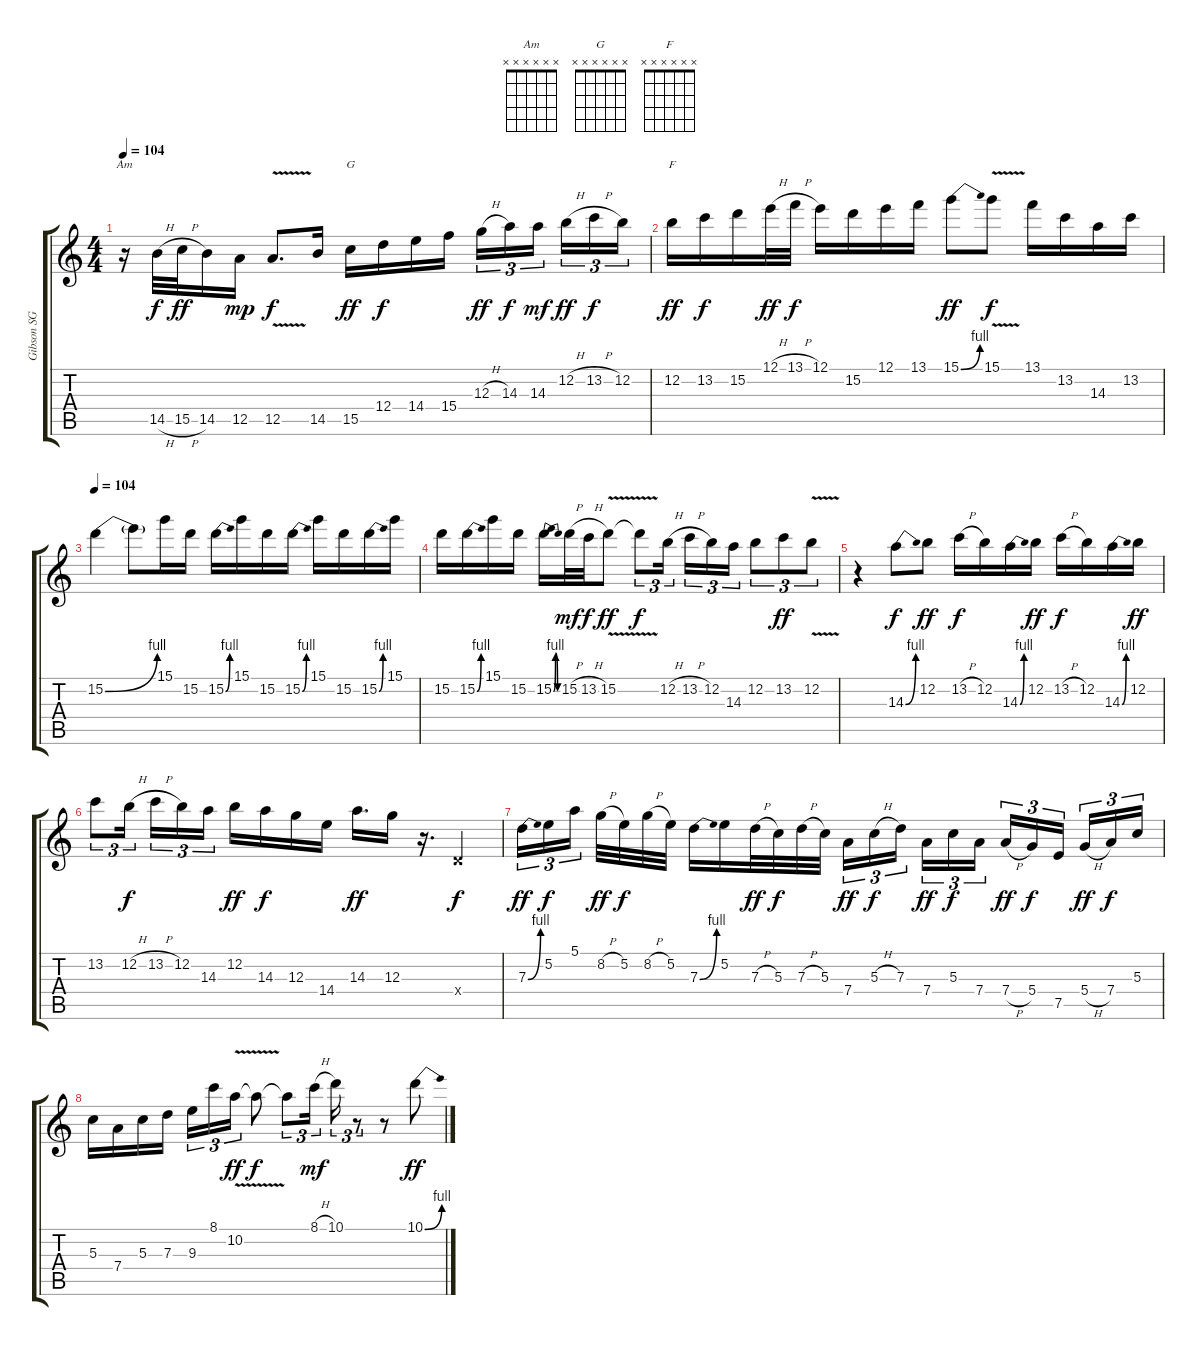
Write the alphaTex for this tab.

\track ("Gibson SG   6 Strings" "Gibson SG ") {instrument overdrivenguitar}
\staff {score tabs}
\tuning (E4 B3 G3 D3 A2 E2) {hide}
\chord ("Am" x x x x x x)
\chord ("G" x x x x x x)
\chord ("F" x x x x x x)
\ts (4 4)
\tempo 104
\clef g2
\ks c
r.16{ch "Am" dy f} 14.5{h}.32 15.5{h}.32{dy ff} 14.5.16 12.5.16{dy mp} 12.5{v}.8{d dy f} 14.5.16 15.5.16{ch "G" dy ff} 12.4.16{dy f} 14.4.16 15.4.16 12.3{h}.16{tu (3 2) dy ff} 14.3.16{tu (3 2) dy f} 14.3.16{tu (3 2) dy mf beam splitsecondary} 12.2{h}.16{tu (3 2) dy ff} 13.2{h}.16{tu (3 2) dy f} 12.2.16{tu (3 2)} |
12.2.16{ch "F" dy ff} 13.2.16{dy f} 15.2.16 12.1{h}.32{dy ff} 13.1{h}.32{dy f} 12.1.16 15.2.16 12.1.16 13.1.16 15.1{be (bend 0 0 60 4)}.8{dy ff} 15.1{v}.8{dy f} 13.1.16 13.2.16 14.3.16 13.2.16 |
\tempo 104
15.2{be (bend 0 0 60 4)}.4 15.2{t}.8 15.1.16 15.2.16 15.2{be (bend 0 0 60 4)}.16 15.1.16 15.2.16 15.2{be (bend 0 0 60 4)}.16 15.1.16 15.2.16 15.2{be (bend 0 0 60 4)}.16 15.1.16 |
15.2.16 15.2{be (bend 0 0 60 4)}.16 15.1.16 15.2.16 15.2{be (bendrelease 0 0 15 4 30 4 60 0)}.16 15.2{h}.32{dy mf} 13.2{h}.32{dy f} 15.2{v}.8{dy ff} 15.2{t}.8{tu (3 2) dy f} 12.2{h}.16{tu (3 2) beam splitsecondary} 13.2{h}.16{tu (3 2)} 12.2.16{tu (3 2)} 14.3.16{tu (3 2)} 12.2.8{tu (3 2)} 13.2.8{tu (3 2) dy ff} 12.2{v}.8{tu (3 2)} |
r.4 14.3{be (bend 0 0 60 4)}.8{dy f} 12.2.8{dy ff} 13.2{h}.16{dy f} 12.2.16 14.3{be (bend 0 0 60 4)}.16 12.2.16{dy ff} 13.2{h}.16{dy f} 12.2.16 14.3{be (bend 0 0 60 4)}.16 12.2.16{dy ff} |
13.2.8{tu (3 2)} 12.2{h}.16{tu (3 2) dy f beam splitsecondary} 13.2{h}.16{tu (3 2)} 12.2.16{tu (3 2)} 14.3.16{tu (3 2)} 12.2.16{dy ff} 14.3.16{dy f} 12.3.16 14.4.16 14.3.16{d dy ff} 12.3.16 r.16{d} 0.4{x}.4{dy f} |
7.3{be (bend 0 0 60 4)}.16{tu (3 2) dy ff} 5.2.16{tu (3 2) dy f} 5.1.16{tu (3 2) beam splitsecondary} 8.2{h}.32{dy ff} 5.2.32{dy f} 8.2{h}.32 5.2.32 7.3{be (bend 0 0 60 4)}.16 5.2.16 7.3{h}.32{dy ff} 5.3.32{dy f} 7.3{h}.32 5.3.32 7.4.16{tu (3 2) dy ff} 5.3{h}.16{tu (3 2) dy f} 7.3.16{tu (3 2) beam splitsecondary} 7.4.16{tu (3 2) dy ff} 5.3.16{tu (3 2) dy f} 7.4.16{tu (3 2)} 7.4{h}.16{tu (3 2) dy ff} 5.4.16{tu (3 2) dy f} 7.5.16{tu (3 2) beam splitsecondary} 5.4{h}.16{tu (3 2) dy ff} 7.4.16{tu (3 2) dy f} 5.3.16{tu (3 2)} |
5.3.16 7.4.16 5.3.16 7.3.16 9.3.16{tu (3 2)} 8.1.16{tu (3 2)} 10.2{v}.16{tu (3 2) dy ff} 10.2{t}.8{dy f} 10.2{t}.8{tu (3 2)} 8.1{h}.16{tu (3 2) dy mf} 10.1.16{tu (3 2)} r.8{tu (3 2)} r.8 10.1{be (bend 0 0 60 4)}.8{dy ff}
